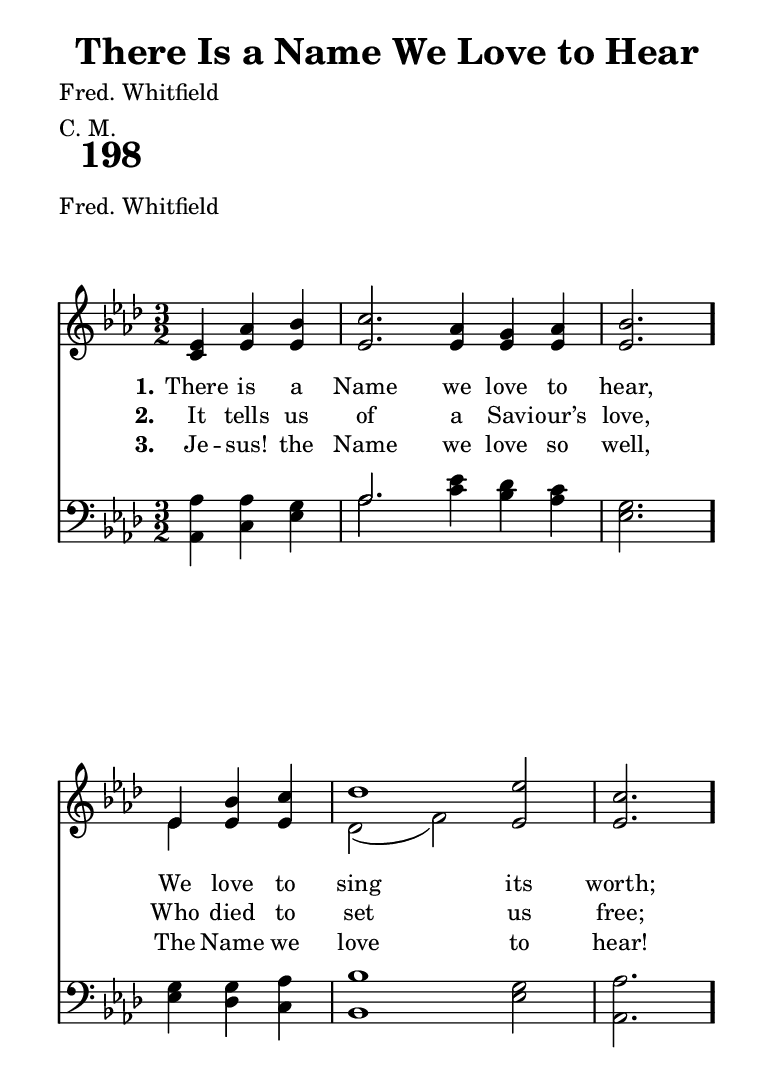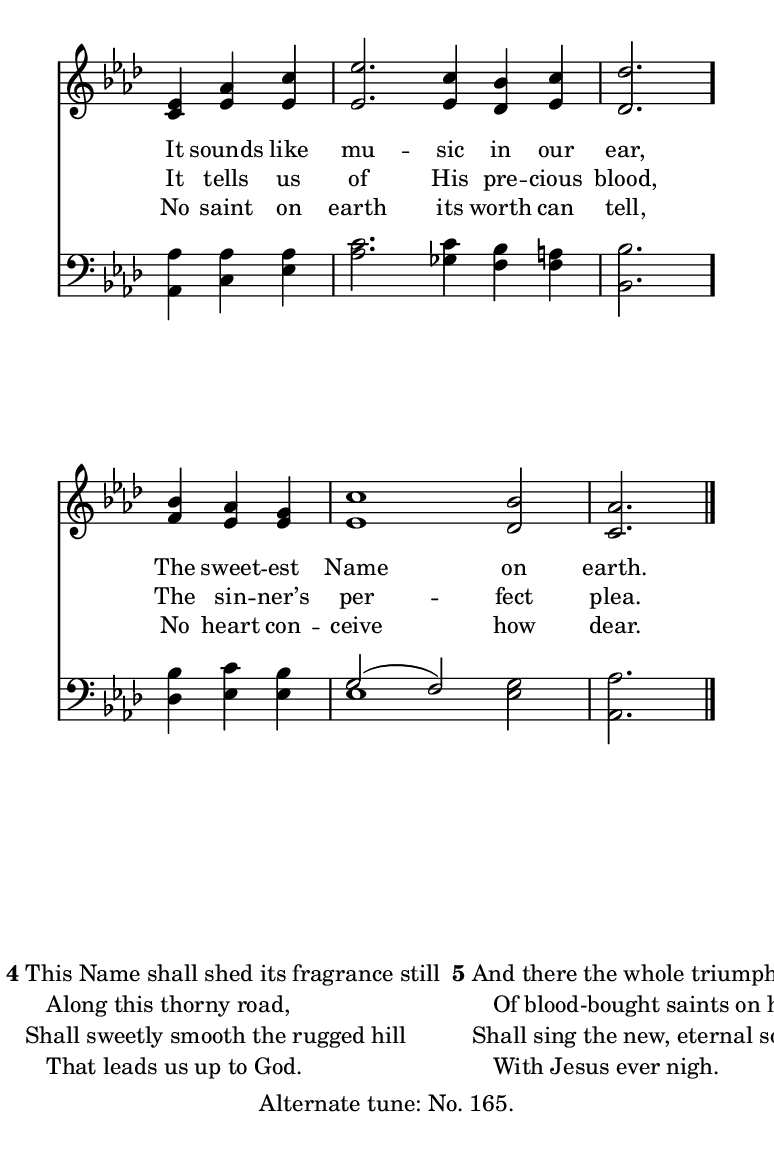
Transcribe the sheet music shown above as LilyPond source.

\include "common/global.ily"
\paper {
  \include "common/paper.ily"
  ragged-last-bottom = ##t
  systems-per-page = ##f
  % decrease system-to-system padding to fit onto page with next score
  % decrease system-to-system padding to fit onto page with next score
system-system-spacing.padding = 2
system-system-spacing.basic-distance = 2
ragged-last-bottom = ##t
systems-per-page = ##f
scoreTitleMarkup = \markup {
  \override #'(baseline-skip . 3.5)
  \column {
	\override #'(baseline-skip . 3.5)
	\column {
	  \fill-line {
		\huge \larger \larger \bold {
		  \concat { "  " \fromproperty #'header:hymnnumber }
		  \mytitle
		  \null
		}
	  }
	  \fill-line {
		% less lowering (to save vertical space)
		\lower #1 \fromproperty #'header:poet
		\smaller \bold \mysubtitle
		\lower #1 \fromproperty #'header:composer
	  }
	}
  }
}

  scoreTitleMarkup = \markup {
    \override #'(baseline-skip . 3.5)
    \column {
      \override #'(baseline-skip . 3.5)
      \column {
        \fill-line {
          \huge \larger \larger \bold {
            \concat { "  " \fromproperty #'header:hymnnumber }
            \mytitle
            \null
          }
        }
        \fill-line {
          % less lowering (to save vertical space)
          \lower #1 \fromproperty #'header:poet
          \smaller \bold \mysubtitle
          \lower #1 \fromproperty #'header:composer
        }
      }
    }
  }
}

\header{
  hymnnumber = "198"
  title = "There Is a Name We Love to Hear"
  tunename = "Los Angeles"
  meter = "C. M."
  poet = "Fred. Whitfield"
  composer = ""
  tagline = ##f
}

global = {
  \include "common/overrides.ily"
  \override Staff.TimeSignature.style = #'numbered
  \time 3/2
  \override Score.MetronomeMark.transparent = ##t % hide all fermata changes too
  \tempo 4=120
  \key aes \major
  \partial 2.
  \autoBeamOff
}

notesSoprano = {
\global
\relative c' {

  ees4 aes bes | c2. aes4 g aes | bes2.
  ees,4 bes' c | des1 ees2 | c2.
  ees,4 aes c | ees2. c4 bes c | des2.
  bes4 aes g | c1 bes2 | aes2.

  \bar "|."

}
}

notesAlto = {
\global
\relative e' {

  c4 ees ees | ees2. ees4 ees ees | ees2.
  ees4 ees ees | des2( f) ees | ees2.
  c4 ees ees | ees2. ees4 des ees | des2.
  f4 ees ees | ees1 des2 | c2.

}
}

notesTenor = {
\global
\relative a {

  aes4 aes g | aes2. ees'4 des c | g2.
  g4 g aes | bes1 g2 | aes2.
  aes4 aes aes | c2. c4 bes a | bes2.
  bes4 c bes | g2( f) g2 | aes2.

}
}

notesBass = {
\global
\relative f, {

  aes4 c ees | aes2. c4 bes aes | ees2.
  ees4 des c | bes1 ees2 | aes,2.
  aes4 c ees | aes2. ges4 f f | bes,2.
  des4 ees ees | ees1 ees2 | aes,2.

}
}

wordsA = \lyricmode {
\set stanza = "1."

There is a Name we love to hear, \bar "."
We love to sing its worth; \bar "."
It sounds like mu -- sic in our ear, \bar "."
The sweet -- est Name on earth. \bar "."

}

wordsB = \lyricmode {
\set stanza = "2."

It tells us of a Sav -- iour’s love,
Who died to set us free;
It tells us of His pre -- cious blood,
The sin -- ner’s per -- fect plea.

}

wordsC = \lyricmode {
\set stanza = "3."

Je -- sus! the Name we love so well,
The Name we love to hear!
No saint on earth its worth can tell,
No heart con -- ceive how dear.

}

wordsD = \markuplist {

\line { This Name shall shed its fragrance still }
\line { { \hspace #2 } Along this thorny road, }
\line { Shall sweetly smooth the rugged hill }
\line { { \hspace #2 } That leads us up to God. }

}

wordsE = \markuplist {

\line { And there the whole triumphant throng, }
\line { { \hspace #2 } Of blood-bought saints on high, }
\line { Shall sing the new, eternal song }
\line { { \hspace #2 } With Jesus ever nigh. }

}

\score {
  \context ChoirStaff <<
    \context Staff = upper <<
      \set Staff.autoBeaming = ##f
      \set ChoirStaff.systemStartDelimiter = #'SystemStartBar
      \set ChoirStaff.printPartCombineTexts = ##f
      \partcombine #'(2 . 11) \notesSoprano \notesAlto
      \context NullVoice = sopranos { \voiceOne << \notesSoprano >> }
      \context Lyrics = one   \lyricsto sopranos \wordsA
      \context Lyrics = two   \lyricsto sopranos \wordsB
      \context Lyrics = three \lyricsto sopranos \wordsC
    >>
    \context Staff = men <<
      \set Staff.autoBeaming = ##f
      \clef bass
      \set ChoirStaff.printPartCombineTexts = ##f
      \partcombine #'(2 . 11) \notesTenor \notesBass
    >>
  >>
  \layout {
    \include "common/layout.ily"
  }
  #(cond ((ly:get-option 'eog-midi-permitted) #{ \midi{
    \include "common/midi.ily"
  } #}))
}

\markup { \vcenter \column {
  \vspace #0.5 % not enough space for \vspace #1
  \fill-line {
    \null
    \line{ \bold 4 \column { \wordsD } }
    \null
    \line{ \bold 5 \column { \wordsE } }
    \null
  }
  \vspace #0.5 % not enough space for \vspace #1
  \fill-line { \line { Alternate tune: No. 165. } }
} }

\version "2.19.49"  % necessary for upgrading to future LilyPond versions.

% vi:set et ts=2 sw=2 ai nocindent syntax=lilypond:
